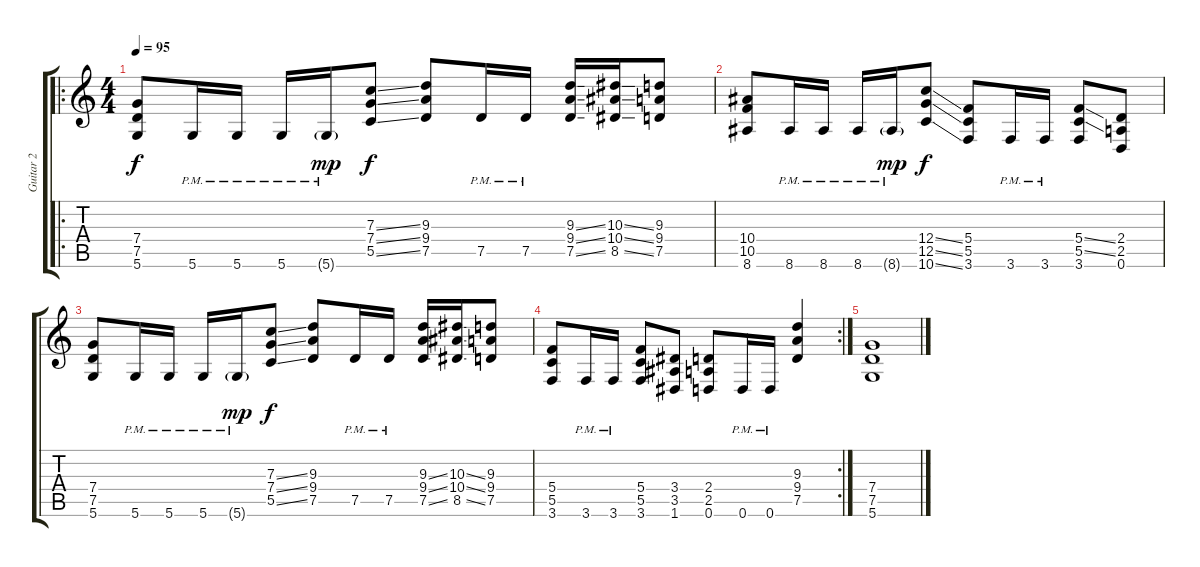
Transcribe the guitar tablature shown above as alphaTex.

\track ("Guitar 2" "Guitar 2") {instrument overdrivenguitar}
\staff {score tabs}
\tuning (D4 A3 F3 C3 G2 D2) {hide}
\ro
\ts (4 4)
\tempo 95
\clef g2
\ks c
(7.4 7.5 5.6).8{dy f} 5.6{pm}.16 5.6{pm}.16 5.6{pm}.16 5.6{g pm}.16{dy mp} (7.3{ss} 7.4{ss} 5.5{ss}).8{dy f} (9.3 9.4 7.5).8 7.5{pm}.16 7.5{pm}.16 (9.3{ss} 9.4{ss} 7.5{ss}).16 (10.3{ss} 10.4{ss} 8.5{ss}).16 (9.3 9.4 7.5).8 |
(10.4 10.5 8.6).8 8.6{pm}.16 8.6{pm}.16 8.6{pm}.16 8.6{g pm}.16{dy mp} (12.4{ss} 12.5{ss} 10.6{ss}).8{dy f} (5.4 5.5 3.6).8 3.6{pm}.16 3.6{pm}.16 (5.4{ss} 5.5{ss} 3.6).8 (2.4 2.5 0.6).8 |
(7.4 7.5 5.6).8 5.6{pm}.16 5.6{pm}.16 5.6{pm}.16 5.6{g pm}.16{dy mp} (7.3{ss} 7.4{ss} 5.5{ss}).8{dy f} (9.3 9.4 7.5).8 7.5{pm}.16 7.5{pm}.16 (9.3{ss} 9.4{ss} 7.5{ss}).16 (10.3{ss} 10.4{ss} 8.5{ss}).16 (9.3 9.4 7.5).8 |
\rc 2
(5.4 5.5 3.6).8 3.6{pm}.16 3.6{pm}.16 (5.4 5.5 3.6).8 (3.4 3.5 1.6).8 (2.4 2.5 0.6).8 0.6{pm}.16 0.6{pm}.16 (9.3 9.4 7.5).4 |
(7.4 7.5 5.6).1
